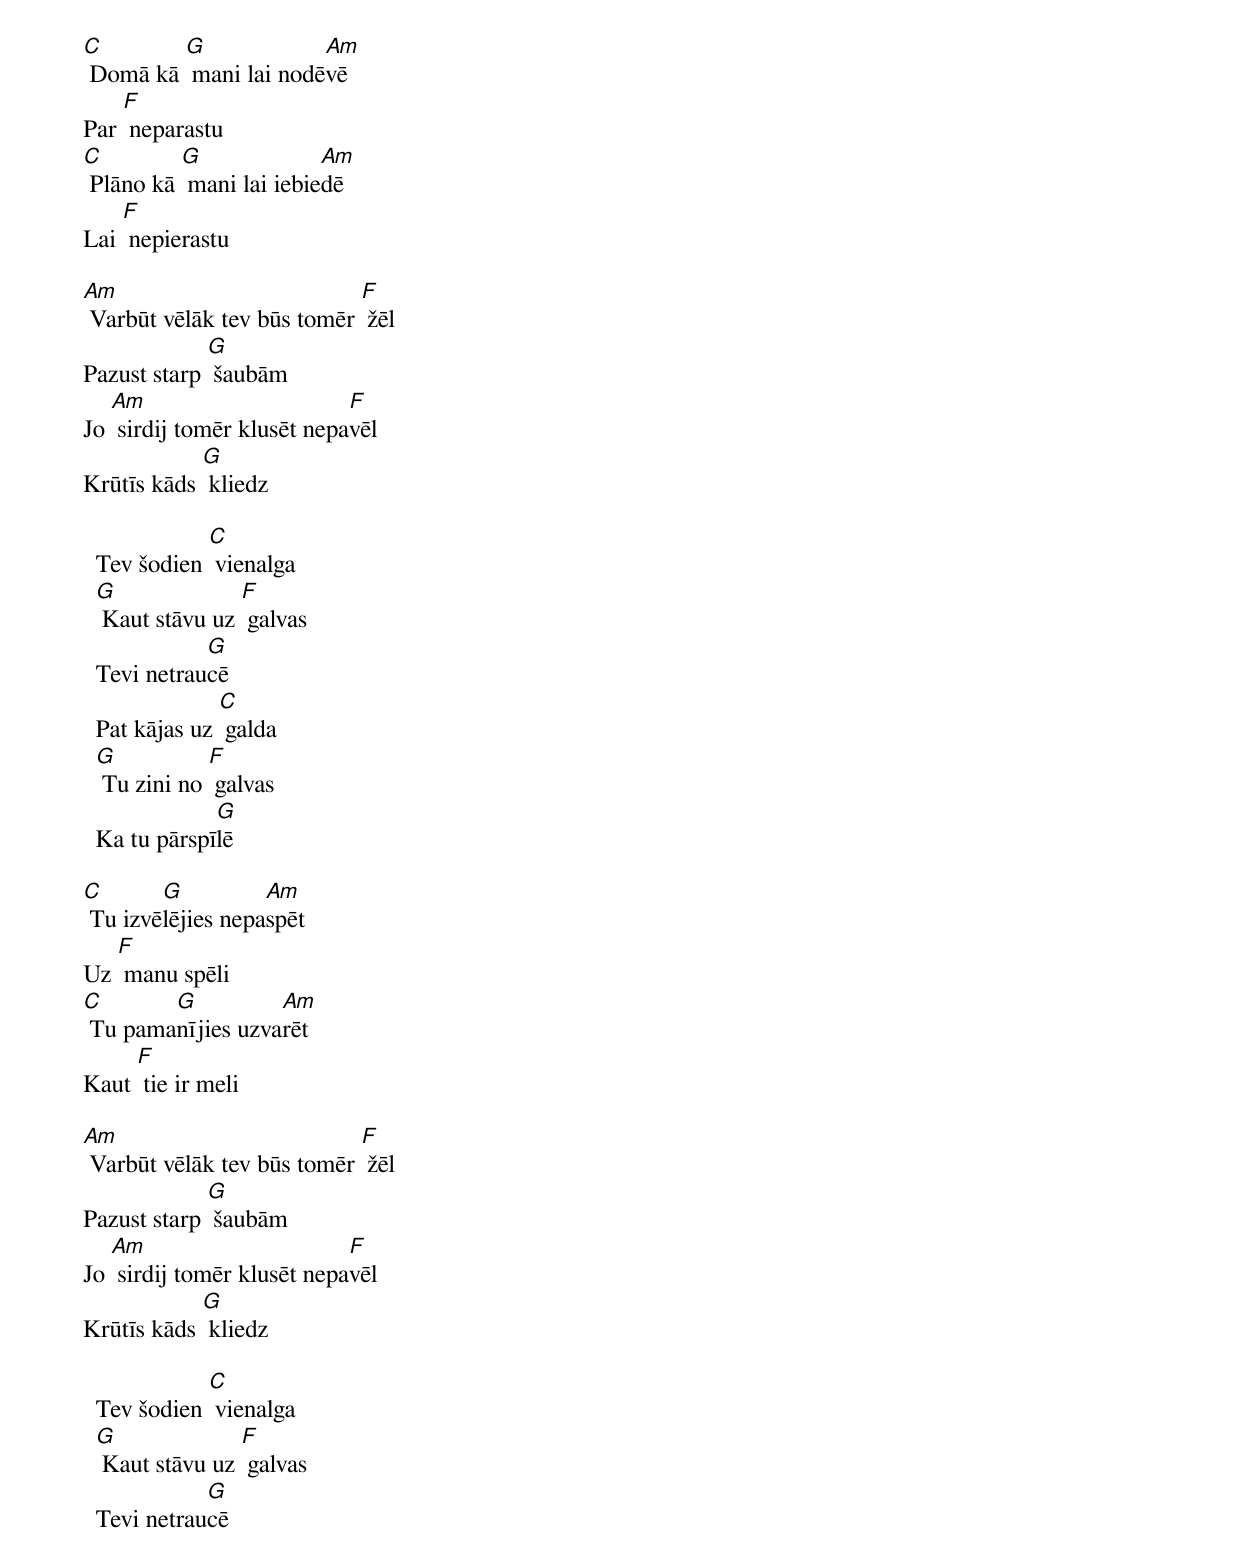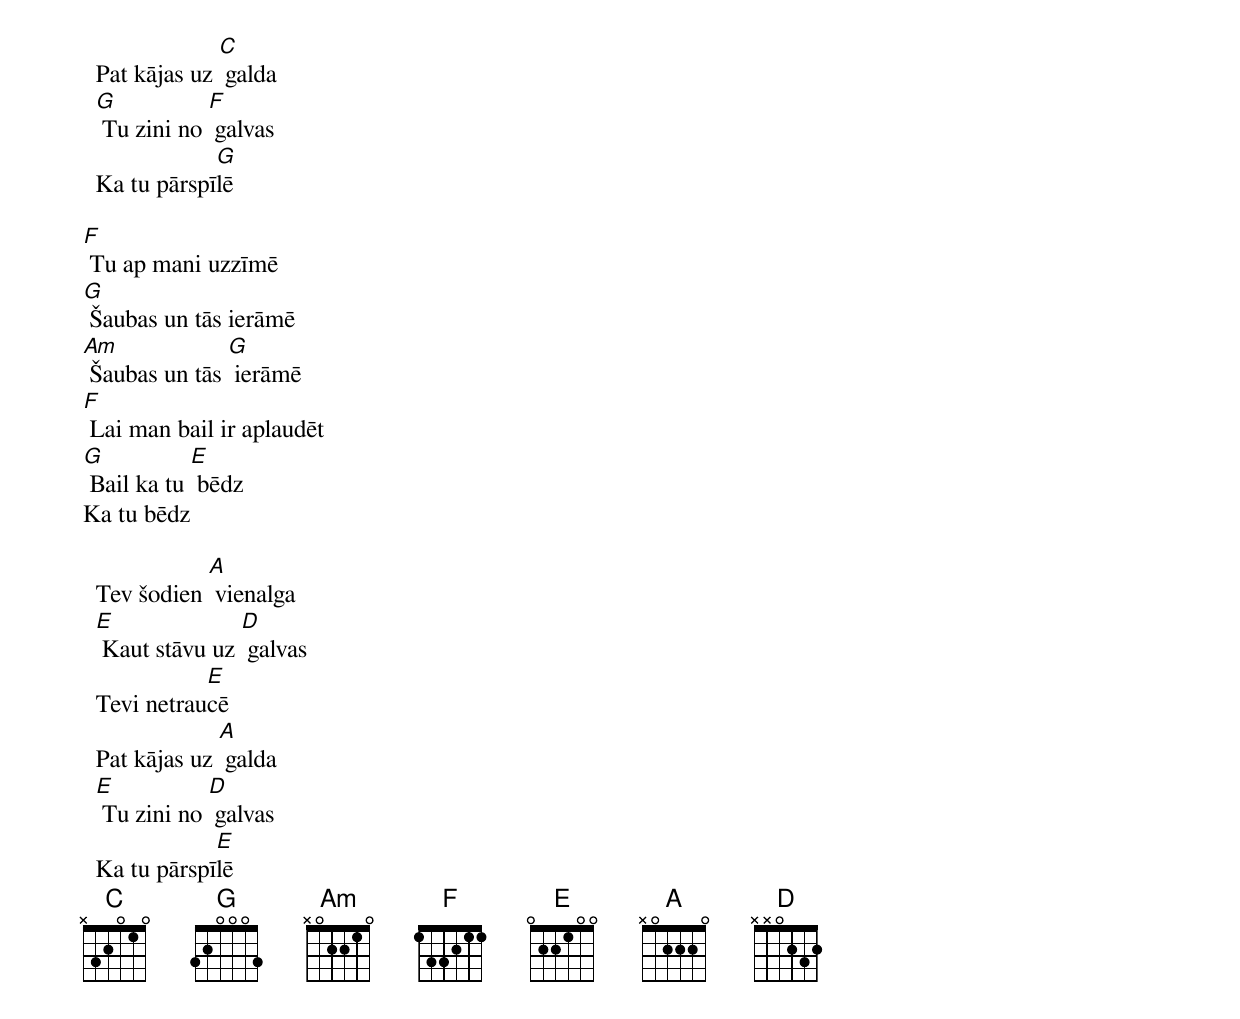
[C] Domā kā [G] mani lai nodē[Am]vē
Par [F] neparastu
[C] Plāno kā [G] mani lai iebie[Am]dē
Lai [F] nepierastu

[Am] Varbūt vēlāk tev būs tomēr [F] žēl
Pazust starp [G] šaubām
Jo [Am] sirdij tomēr klusēt nepa[F]vēl
Krūtīs kāds [G] kliedz

  Tev šodien [C] vienalga
  [G] Kaut stāvu uz [F] galvas
  Tevi netrau[G]cē
  Pat kājas uz [C] galda
  [G] Tu zini no [F] galvas
  Ka tu pārspī[G]lē

[C] Tu izvē[G]lējies nepa[Am]spēt
Uz [F] manu spēli
[C] Tu pama[G]nījies uzva[Am]rēt
Kaut [F] tie ir meli

[Am] Varbūt vēlāk tev būs tomēr [F] žēl
Pazust starp [G] šaubām
Jo [Am] sirdij tomēr klusēt nepa[F]vēl
Krūtīs kāds [G] kliedz

  Tev šodien [C] vienalga
  [G] Kaut stāvu uz [F] galvas
  Tevi netrau[G]cē
  Pat kājas uz [C] galda
  [G] Tu zini no [F] galvas
  Ka tu pārspī[G]lē

[F] Tu ap mani uzzīmē
[G] Šaubas un tās ierāmē
[Am] Šaubas un tās [G] ierāmē
[F] Lai man bail ir aplaudēt
[G] Bail ka tu [E] bēdz
Ka tu bēdz

  Tev šodien [A] vienalga
  [E] Kaut stāvu uz [D] galvas
  Tevi netrau[E]cē
  Pat kājas uz [A] galda
  [E] Tu zini no [D] galvas
  Ka tu pārspī[E]lē
